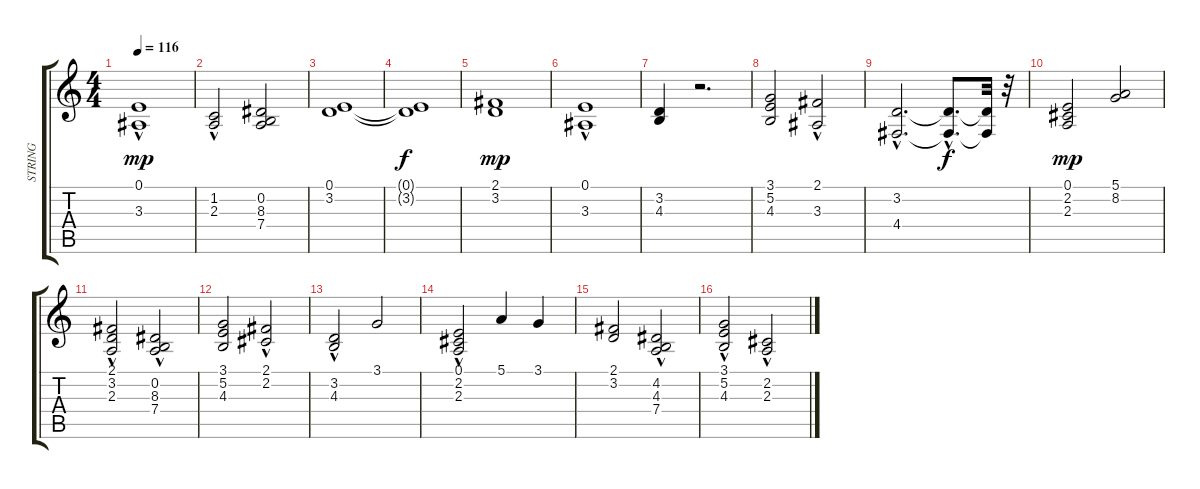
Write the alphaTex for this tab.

\track ("STRING  " "STRING  ") {instrument stringensemble2}
\staff {score tabs}
\tuning (E4 B3 G3 D3 A2 E2) {hide}
\ts (4 4)
\tempo 116
\clef g2
\ks c
(0.1 3.3{hac}).1{dy mp} |
(1.2 2.3{hac}).2 (0.2 8.3 7.4).2 |
(0.1 3.2).1 |
(0.1{t} 3.2{t}).1{dy f} |
(2.1 3.2).1{dy mp} |
(0.1 3.3{hac}).1 |
(3.2 4.3).4 r.2{d} |
(3.1 5.2 4.3).2 (2.1 3.3{hac}).2 |
(3.2{hac} 4.4{hac}).2{d} (3.2{hac t} 4.4{hac t}).8{d dy f} (3.2{t} 4.4{t}).32 r.32 |
(0.1 2.2 2.3).2{dy mp} (5.1 8.2).2 |
(2.1 3.2 2.3{hac}).2 (0.2{hac} 8.3 7.4{hac}).2 |
(3.1 5.2 4.3).2 (2.1{hac} 2.2{hac}).2 |
(3.2{hac} 4.3{hac}).2 3.1.2 |
(0.1 2.2{hac} 2.3).2 5.1.4 3.1.4 |
(2.1 3.2).2 (4.2 4.3{hac} 7.4{hac}).2 |
(3.1 5.2 4.3{hac}).2 (2.2{hac} 2.3{hac}).2
